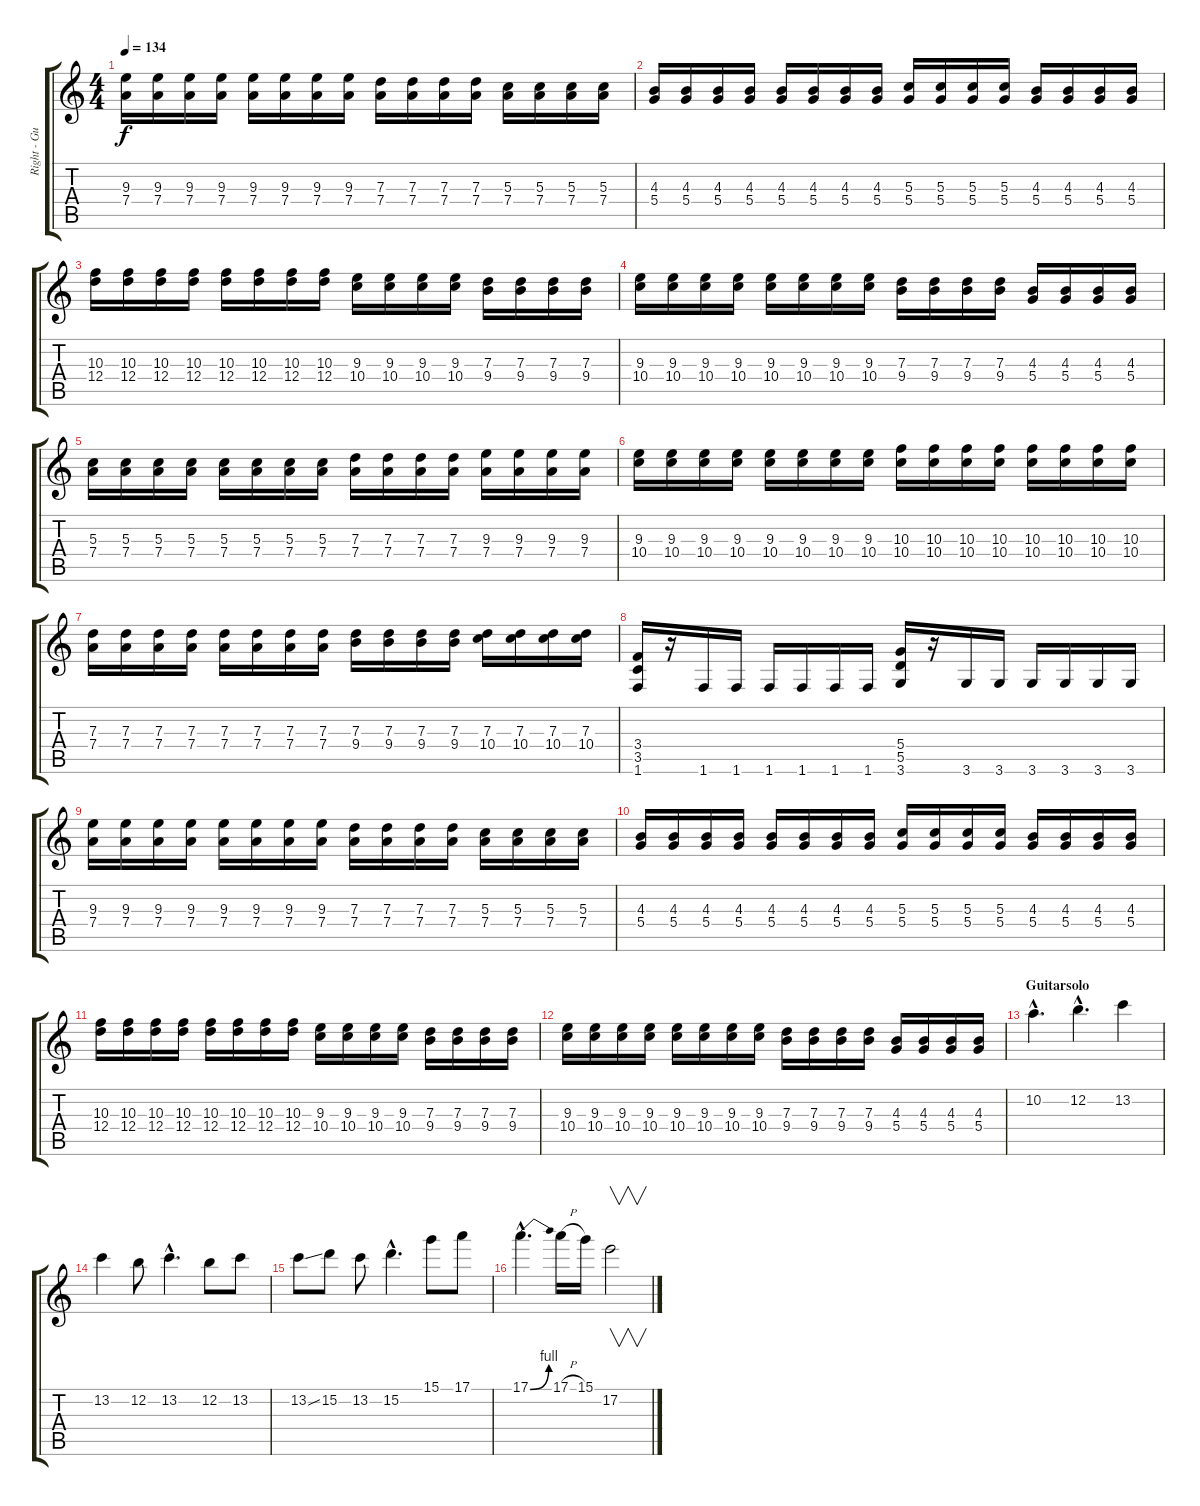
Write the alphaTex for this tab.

\track ("Right - Guitar" "Right - Gu") {instrument distortionguitar}
\staff {score tabs}
\tuning (E4 B3 G3 D3 A2 E2) {hide}
\ts (4 4)
\tempo 134
\clef g2
\ks c
(9.3 7.4).16{dy f} (9.3 7.4).16 (9.3 7.4).16 (9.3 7.4).16 (9.3 7.4).16 (9.3 7.4).16 (9.3 7.4).16 (9.3 7.4).16 (7.3 7.4).16 (7.3 7.4).16 (7.3 7.4).16 (7.3 7.4).16 (5.3 7.4).16 (5.3 7.4).16 (5.3 7.4).16 (5.3 7.4).16 |
(4.3 5.4).16 (4.3 5.4).16 (4.3 5.4).16 (4.3 5.4).16 (4.3 5.4).16 (4.3 5.4).16 (4.3 5.4).16 (4.3 5.4).16 (5.3 5.4).16 (5.3 5.4).16 (5.3 5.4).16 (5.3 5.4).16 (4.3 5.4).16 (4.3 5.4).16 (4.3 5.4).16 (4.3 5.4).16 |
(10.3 12.4).16 (10.3 12.4).16 (10.3 12.4).16 (10.3 12.4).16 (10.3 12.4).16 (10.3 12.4).16 (10.3 12.4).16 (10.3 12.4).16 (9.3 10.4).16 (9.3 10.4).16 (9.3 10.4).16 (9.3 10.4).16 (7.3 9.4).16 (7.3 9.4).16 (7.3 9.4).16 (7.3 9.4).16 |
(9.3 10.4).16 (9.3 10.4).16 (9.3 10.4).16 (9.3 10.4).16 (9.3 10.4).16 (9.3 10.4).16 (9.3 10.4).16 (9.3 10.4).16 (7.3 9.4).16 (7.3 9.4).16 (7.3 9.4).16 (7.3 9.4).16 (4.3 5.4).16 (4.3 5.4).16 (4.3 5.4).16 (4.3 5.4).16 |
(5.3 7.4).16 (5.3 7.4).16 (5.3 7.4).16 (5.3 7.4).16 (5.3 7.4).16 (5.3 7.4).16 (5.3 7.4).16 (5.3 7.4).16 (7.3 7.4).16 (7.3 7.4).16 (7.3 7.4).16 (7.3 7.4).16 (9.3 7.4).16 (9.3 7.4).16 (9.3 7.4).16 (9.3 7.4).16 |
(9.3 10.4).16 (9.3 10.4).16 (9.3 10.4).16 (9.3 10.4).16 (9.3 10.4).16 (9.3 10.4).16 (9.3 10.4).16 (9.3 10.4).16 (10.3 10.4).16 (10.3 10.4).16 (10.3 10.4).16 (10.3 10.4).16 (10.3 10.4).16 (10.3 10.4).16 (10.3 10.4).16 (10.3 10.4).16 |
(7.3 7.4).16 (7.3 7.4).16 (7.3 7.4).16 (7.3 7.4).16 (7.3 7.4).16 (7.3 7.4).16 (7.3 7.4).16 (7.3 7.4).16 (7.3 9.4).16 (7.3 9.4).16 (7.3 9.4).16 (7.3 9.4).16 (7.3 10.4).16 (7.3 10.4).16 (7.3 10.4).16 (7.3 10.4).16 |
(3.4 3.5 1.6).16 r.16 1.6.16 1.6.16 1.6.16 1.6.16 1.6.16 1.6.16 (5.4 5.5 3.6).16 r.16 3.6.16 3.6.16 3.6.16 3.6.16 3.6.16 3.6.16 |
(9.3 7.4).16 (9.3 7.4).16 (9.3 7.4).16 (9.3 7.4).16 (9.3 7.4).16 (9.3 7.4).16 (9.3 7.4).16 (9.3 7.4).16 (7.3 7.4).16 (7.3 7.4).16 (7.3 7.4).16 (7.3 7.4).16 (5.3 7.4).16 (5.3 7.4).16 (5.3 7.4).16 (5.3 7.4).16 |
(4.3 5.4).16 (4.3 5.4).16 (4.3 5.4).16 (4.3 5.4).16 (4.3 5.4).16 (4.3 5.4).16 (4.3 5.4).16 (4.3 5.4).16 (5.3 5.4).16 (5.3 5.4).16 (5.3 5.4).16 (5.3 5.4).16 (4.3 5.4).16 (4.3 5.4).16 (4.3 5.4).16 (4.3 5.4).16 |
(10.3 12.4).16 (10.3 12.4).16 (10.3 12.4).16 (10.3 12.4).16 (10.3 12.4).16 (10.3 12.4).16 (10.3 12.4).16 (10.3 12.4).16 (9.3 10.4).16 (9.3 10.4).16 (9.3 10.4).16 (9.3 10.4).16 (7.3 9.4).16 (7.3 9.4).16 (7.3 9.4).16 (7.3 9.4).16 |
(9.3 10.4).16 (9.3 10.4).16 (9.3 10.4).16 (9.3 10.4).16 (9.3 10.4).16 (9.3 10.4).16 (9.3 10.4).16 (9.3 10.4).16 (7.3 9.4).16 (7.3 9.4).16 (7.3 9.4).16 (7.3 9.4).16 (4.3 5.4).16 (4.3 5.4).16 (4.3 5.4).16 (4.3 5.4).16 |
\section ("" "Guitarsolo")
10.2{hac}.4{d} 12.2{hac}.4{d} 13.2.4 |
13.2.4 12.2.8 13.2{hac}.4{d} 12.2.8 13.2.8 |
13.2{ss}.8 15.2.8 13.2.8 15.2{hac}.4{d} 15.1.8 17.1.8 |
17.1{be (bend 0 0 60 4) hac}.4{d} 17.1{h}.16 15.1.16 17.2.2{v}
